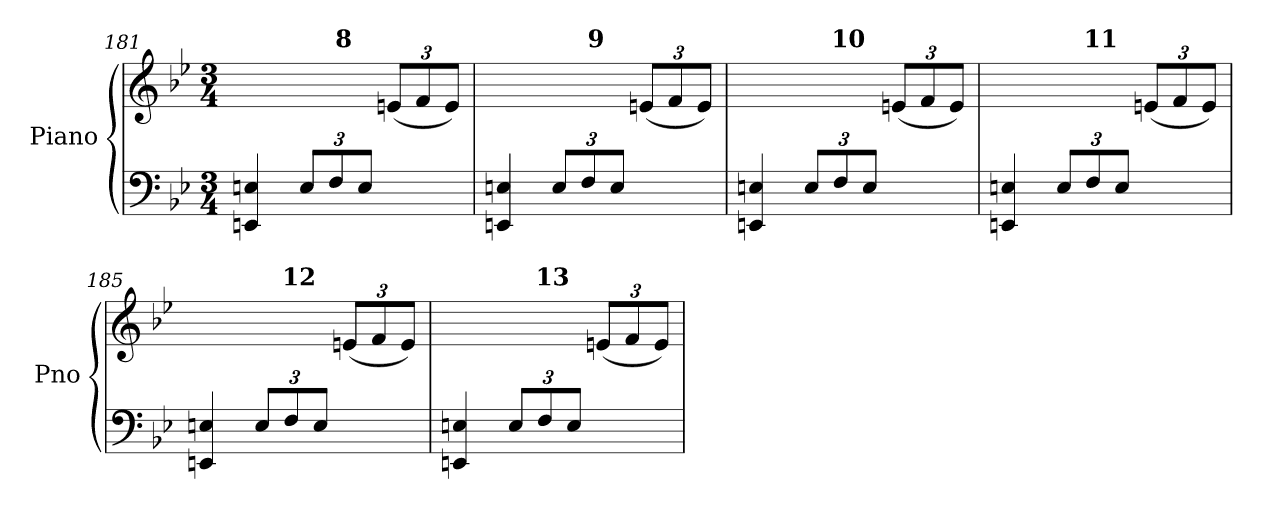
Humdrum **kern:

**kern	**kern
*part1	*part1
*staff2	*staff1
*I"Piano	*
*I'Pno	*
*clefF4	*clefG2
*k[b-e-]	*k[b-e-]
*B-:	*B-:
*M3/4	*M3/4
!!LO:REH:place=s1:a:B:enc=none:fs=7.7:t=8:qo=1.5
=181	=181
4EEn/ 4En/	4ryy
12E/L	4ryy
12F/	.
12E/J	.
4ryy	(<12en/L
.	12f/
.	12e/J)
!!LO:PB:g=z
!!LO:REH:place=s1:a:B:enc=none:fs=7.7:t=9:qo=1.5
=182	=182
4EEn/ 4En/	4ryy
12E/L	4ryy
12F/	.
12E/J	.
4ryy	(<12en/L
.	12f/
.	12e/J)
!!LO:REH:place=s1:a:B:enc=none:fs=7.7:t=10:qo=1.5
=183	=183
4EEn/ 4En/	4ryy
12E/L	4ryy
12F/	.
12E/J	.
4ryy	(<12en/L
.	12f/
.	12e/J)
!!LO:REH:place=s1:a:B:enc=none:fs=7.7:t=11:qo=1.5
=184	=184
4EEn/ 4En/	4ryy
12E/L	4ryy
12F/	.
12E/J	.
4ryy	(<12en/L
.	12f/
.	12e/J)
!!LO:REH:place=s1:a:B:enc=none:fs=7.7:t=12:qo=1.5
=185	=185
4EEn/ 4En/	4ryy
12E/L	4ryy
12F/	.
12E/J	.
4ryy	(<12en/L
.	12f/
.	12e/J)
!!LO:REH:place=s1:a:B:enc=none:fs=7.7:t=13:qo=1.5
=186	=186
4EEn/ 4En/	4ryy
12E/L	4ryy
12F/	.
12E/J	.
4ryy	(<12en/L
.	12f/
.	12e/J)
=	=
*-	*-
